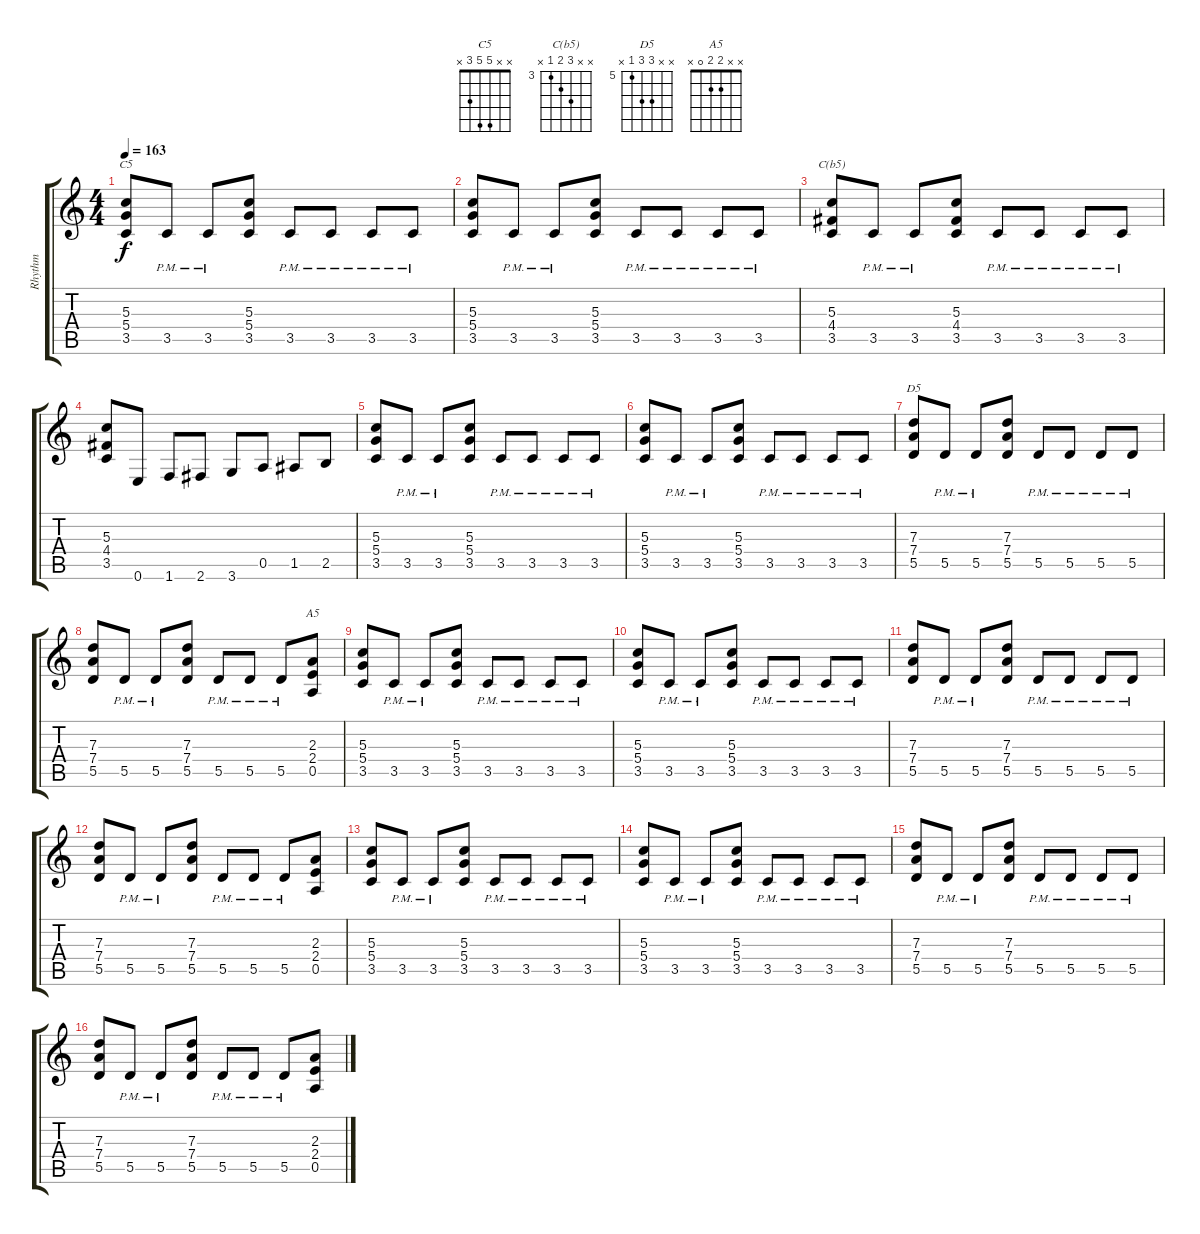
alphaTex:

\track ("Rhythm" "Rhythm") {instrument distortionguitar}
\staff {score tabs}
\tuning (E4 B3 G3 D3 A2 E2) {hide}
\chord ("C5" x x 5 5 3 x)
\chord ("C(b5)" x x 5 4 3 x) {firstfret 3}
\chord ("D5" x x 7 7 5 x) {firstfret 5}
\chord ("A5" x x 2 2 0 x)
\ts (4 4)
\tempo 163
\clef g2
\ks c
(5.3 5.4 3.5).8{ch "C5" dy f} 3.5{pm}.8 3.5{pm}.8 (5.3 5.4 3.5).8 3.5{pm}.8 3.5{pm}.8 3.5{pm}.8 3.5{pm}.8 |
(5.3 5.4 3.5).8 3.5{pm}.8 3.5{pm}.8 (5.3 5.4 3.5).8 3.5{pm}.8 3.5{pm}.8 3.5{pm}.8 3.5{pm}.8 |
(5.3 4.4 3.5).8{ch "C(b5)"} 3.5{pm}.8 3.5{pm}.8 (5.3 4.4 3.5).8 3.5{pm}.8 3.5{pm}.8 3.5{pm}.8 3.5{pm}.8 |
(5.3 4.4 3.5).8 0.6.8 1.6.8 2.6.8 3.6.8 0.5.8 1.5.8 2.5.8 |
(5.3 5.4 3.5).8 3.5{pm}.8 3.5{pm}.8 (5.3 5.4 3.5).8 3.5{pm}.8 3.5{pm}.8 3.5{pm}.8 3.5{pm}.8 |
(5.3 5.4 3.5).8 3.5{pm}.8 3.5{pm}.8 (5.3 5.4 3.5).8 3.5{pm}.8 3.5{pm}.8 3.5{pm}.8 3.5{pm}.8 |
(7.3 7.4 5.5).8{ch "D5"} 5.5{pm}.8 5.5{pm}.8 (7.3 7.4 5.5).8 5.5{pm}.8 5.5{pm}.8 5.5{pm}.8 5.5{pm}.8 |
(7.3 7.4 5.5).8 5.5{pm}.8 5.5{pm}.8 (7.3 7.4 5.5).8 5.5{pm}.8 5.5{pm}.8 5.5{pm}.8 (2.3 2.4 0.5).8{ch "A5"} |
(5.3 5.4 3.5).8 3.5{pm}.8 3.5{pm}.8 (5.3 5.4 3.5).8 3.5{pm}.8 3.5{pm}.8 3.5{pm}.8 3.5{pm}.8 |
(5.3 5.4 3.5).8 3.5{pm}.8 3.5{pm}.8 (5.3 5.4 3.5).8 3.5{pm}.8 3.5{pm}.8 3.5{pm}.8 3.5{pm}.8 |
(7.3 7.4 5.5).8 5.5{pm}.8 5.5{pm}.8 (7.3 7.4 5.5).8 5.5{pm}.8 5.5{pm}.8 5.5{pm}.8 5.5{pm}.8 |
(7.3 7.4 5.5).8 5.5{pm}.8 5.5{pm}.8 (7.3 7.4 5.5).8 5.5{pm}.8 5.5{pm}.8 5.5{pm}.8 (2.3 2.4 0.5).8 |
(5.3 5.4 3.5).8 3.5{pm}.8 3.5{pm}.8 (5.3 5.4 3.5).8 3.5{pm}.8 3.5{pm}.8 3.5{pm}.8 3.5{pm}.8 |
(5.3 5.4 3.5).8 3.5{pm}.8 3.5{pm}.8 (5.3 5.4 3.5).8 3.5{pm}.8 3.5{pm}.8 3.5{pm}.8 3.5{pm}.8 |
(7.3 7.4 5.5).8 5.5{pm}.8 5.5{pm}.8 (7.3 7.4 5.5).8 5.5{pm}.8 5.5{pm}.8 5.5{pm}.8 5.5{pm}.8 |
(7.3 7.4 5.5).8 5.5{pm}.8 5.5{pm}.8 (7.3 7.4 5.5).8 5.5{pm}.8 5.5{pm}.8 5.5{pm}.8 (2.3 2.4 0.5).8
